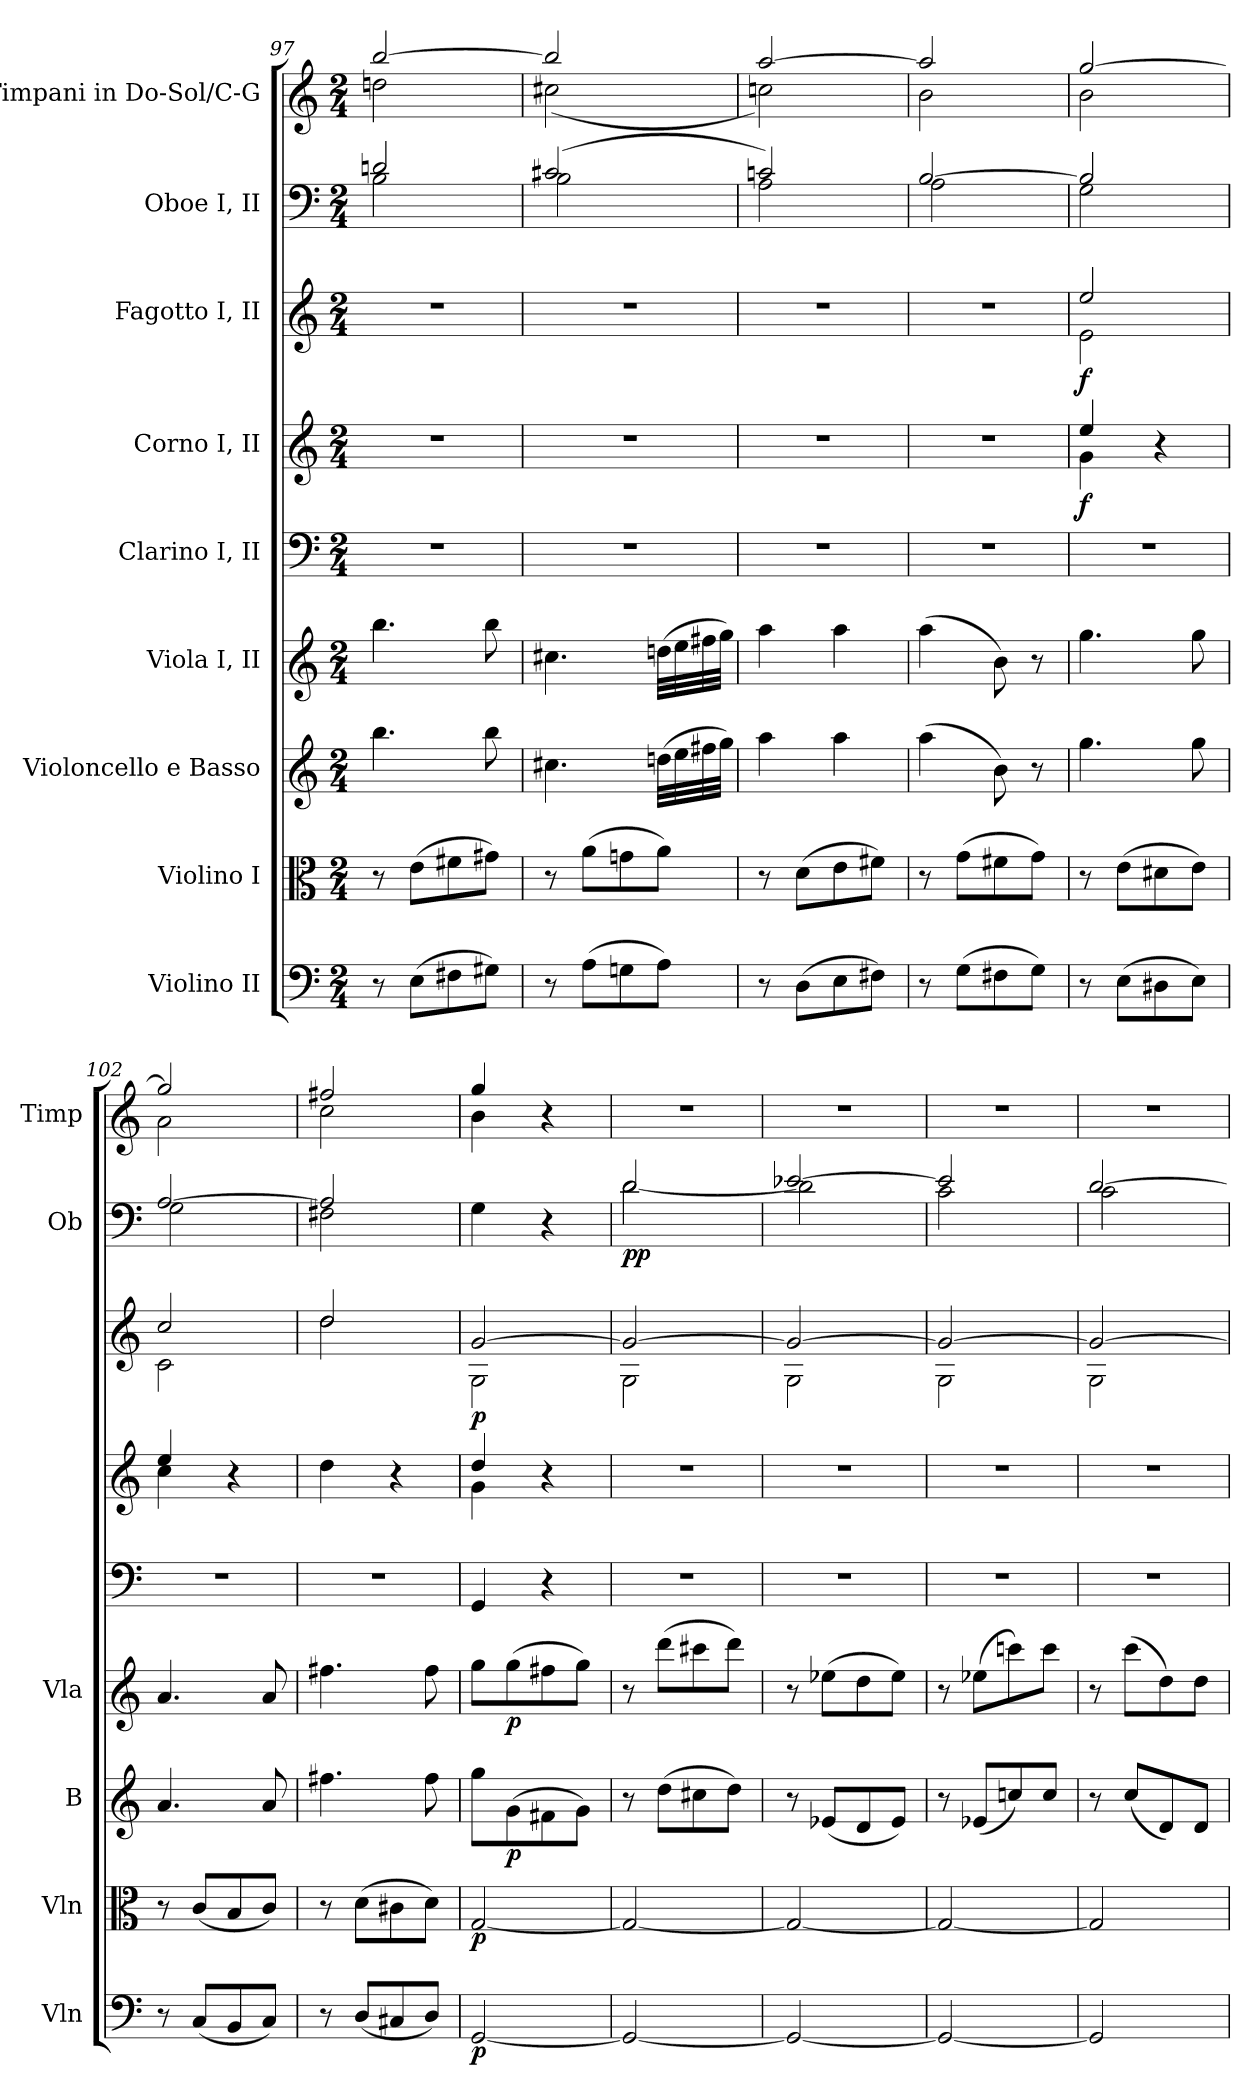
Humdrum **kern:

**kern	**dynam	**kern	**dynam	**kern	**dynam	**kern	**dynam	**kern	**kern	**dynam	**kern	**dynam	**kern	**dynam	**kern
*part9	*part9	*part8	*part8	*part7	*part7	*part6	*part6	*part5	*part4	*part4	*part3	*part3	*part2	*part2	*part1
*staff9	*staff9	*staff8	*staff8	*staff7	*staff7	*staff6	*staff6	*staff5	*staff4	*staff4	*staff3	*staff3	*staff2	*staff2	*staff1
*I"Violino II	*	*I"Violino I	*	*I"Violoncello e Basso	*	*I"Viola I, II	*	*I"Clarino I, II	*I"Corno I, II	*	*I"Fagotto I, II	*	*I"Oboe I, II	*	*I"Timpani in Do-Sol/C-G
*I'Vln	*	*I'Vln	*	*I'B	*	*I'Vla	*	*	*	*	*	*	*I'Ob	*	*I'Timp
*clefF4	*	*clefC3	*	*clefG2	*	*clefG2	*	*clefF4	*clefG2	*	*clefG2	*	*clefF4	*	*clefG2
*	*	*	*	*	*	*	*	*	*ITrd1c2	*	*ITrd7c12	*	*	*	*
*k[]	*	*k[]	*	*k[]	*	*k[]	*	*k[]	*k[b-e-]	*	*k[]	*	*k[]	*	*k[]
*M2/4	*	*M2/4	*	*M2/4	*	*M2/4	*	*M2/4	*M2/4	*	*M2/4	*	*M2/4	*	*M2/4
=97	=97	=97	=97	=97	=97	=97	=97	=97	=97	=97	=97	=97	=97	=97	=97
*	*	*	*	*	*	*	*	*	*	*	*	*	*^	*	*^
8r	.	8r	.	4.bb	.	4.bb	.	2r	2r	.	2r	.	2dn	2B	.	[2bb	2ddn
(8EL	.	(8eL	.	.	.	.	.	.	.	.	.	.	.	.	.	.	.
8F#X	.	8f#X	.	.	.	.	.	.	.	.	.	.	.	.	.	.	.
8G#XJ)	.	8g#XJ)	.	8bb	.	8bb	.	.	.	.	.	.	.	.	.	.	.
=98	=98	=98	=98	=98	=98	=98	=98	=98	=98	=98	=98	=98	=98	=98	=98	=98	=98
8r	.	8r	.	4.cc#X	.	4.cc#X	.	2r	2r	.	2r	.	(2c#X	2B	.	2bb]	(2cc#X
(8AL	.	(8aL	.	.	.	.	.	.	.	.	.	.	.	.	.	.	.
8Gn	.	8gn	.	.	.	.	.	.	.	.	.	.	.	.	.	.	.
8AJ)	.	8aJ)	.	(32ddnLLL	.	(32ddnLLL	.	.	.	.	.	.	.	.	.	.	.
.	.	.	.	32ee	.	32ee	.	.	.	.	.	.	.	.	.	.	.
.	.	.	.	32ff#X	.	32ff#X	.	.	.	.	.	.	.	.	.	.	.
.	.	.	.	32ggJJJ)	.	32ggJJJ)	.	.	.	.	.	.	.	.	.	.	.
=99	=99	=99	=99	=99	=99	=99	=99	=99	=99	=99	=99	=99	=99	=99	=99	=99	=99
8r	.	8r	.	4aa	.	4aa	.	2r	2r	.	2r	.	2cn)	2A	.	[2aa	2ccn)
(8DL	.	(8dL	.	.	.	.	.	.	.	.	.	.	.	.	.	.	.
8E	.	8e	.	4aa	.	4aa	.	.	.	.	.	.	.	.	.	.	.
8F#XJ)	.	8f#XJ)	.	.	.	.	.	.	.	.	.	.	.	.	.	.	.
=100	=100	=100	=100	=100	=100	=100	=100	=100	=100	=100	=100	=100	=100	=100	=100	=100	=100
8r	.	8r	.	(4aa	.	(4aa	.	2r	2r	.	2r	.	[2B	2A	.	2aa]	2b
(8GL	.	(8gL	.	.	.	.	.	.	.	.	.	.	.	.	.	.	.
8F#X	.	8f#X	.	8b)	.	8b)	.	.	.	.	.	.	.	.	.	.	.
8GJ)	.	8gJ)	.	8r	.	8r	.	.	.	.	.	.	.	.	.	.	.
=101	=101	=101	=101	=101	=101	=101	=101	=101	=101	=101	=101	=101	=101	=101	=101	=101	=101
*	*	*	*	*	*	*	*	*	*^	*	*^	*	*	*	*	*	*
8r	.	8r	.	4.gg	.	4.gg	.	2r	4dd	4f	f	2e	2E	f	2B]	2G	.	[2gg	2b
(8EL	.	(8eL	.	.	.	.	.	.	.	.	.	.	.	.	.	.	.	.	.
8D#X	.	8d#X	.	.	.	.	.	.	4r	4ryy	.	.	.	.	.	.	.	.	.
8EJ)	.	8eJ)	.	8gg	.	8gg	.	.	.	.	.	.	.	.	.	.	.	.	.
!!LO:LB:g=z	!!
=102	=102	=102	=102	=102	=102	=102	=102	=102	=102	=102	=102	=102	=102	=102	=102	=102	=102	=102	=102
8r	.	8r	.	4.a	.	4.a	.	2r	4dd	4b-	.	2c	2C	.	[2A	2G	.	2gg]	2a
(8CL	.	(8cL	.	.	.	.	.	.	.	.	.	.	.	.	.	.	.	.	.
8BB	.	8B	.	.	.	.	.	.	4r	4ryy	.	.	.	.	.	.	.	.	.
8CJ)	.	8cJ)	.	8a	.	8a	.	.	.	.	.	.	.	.	.	.	.	.	.
*	*	*	*	*	*	*	*	*	*v	*v	*	*	*	*	*	*	*	*	*
=103	=103	=103	=103	=103	=103	=103	=103	=103	=103	=103	=103	=103	=103	=103	=103	=103	=103	=103
8r	.	8r	.	4.ff#X	.	4.ff#X	.	2r	4cc	.	2d	2d	.	2A]	2F#X	.	2ff#X	2cc
(8DL	.	(8dL	.	.	.	.	.	.	.	.	.	.	.	.	.	.	.	.
8C#X	.	8c#X	.	.	.	.	.	.	4r	.	.	.	.	.	.	.	.	.
8DJ)	.	8dJ)	.	8ff#	.	8ff#	.	.	.	.	.	.	.	.	.	.	.	.
*	*	*	*	*	*	*	*	*	*	*	*	*	*	*v	*v	*	*	*
=104	=104	=104	=104	=104	=104	=104	=104	=104	=104	=104	=104	=104	=104	=104	=104	=104	=104
*	*	*	*	*	*	*	*	*	*^	*	*	*	*	*	*	*	*
[2GG	p	[2G	p	8ggL	.	8ggL	.	4GG	4cc	4f	.	[2G	2GG	p	4G	.	4gg	4b
.	.	.	.	(8g	p	(8gg	p	.	.	.	.	.	.	.	.	.	.	.
.	.	.	.	8f#X	.	8ff#X	.	4r	4r	4ryy	.	.	.	.	4r	.	4r	4ryy
.	.	.	.	8gJ)	.	8ggJ)	.	.	.	.	.	.	.	.	.	.	.	.
*	*	*	*	*	*	*	*	*	*v	*v	*	*	*	*	*	*	*v	*v
=105	=105	=105	=105	=105	=105	=105	=105	=105	=105	=105	=105	=105	=105	=105	=105	=105
*	*	*	*	*	*	*	*	*	*	*	*	*	*	*^	*	*
2GG_	.	2G_	.	8r	.	8r	.	2r	2r	.	2G_	2GG	.	2d	[2d	p p	2r
.	.	.	.	(8ddL	.	(8dddL	.	.	.	.	.	.	.	.	.	.	.
.	.	.	.	8cc#X	.	8ccc#X	.	.	.	.	.	.	.	.	.	.	.
.	.	.	.	8ddJ)	.	8dddJ)	.	.	.	.	.	.	.	.	.	.	.
=106	=106	=106	=106	=106	=106	=106	=106	=106	=106	=106	=106	=106	=106	=106	=106	=106	=106
2GG_	.	2G_	.	8r	.	8r	.	2r	2r	.	2G_	2GG	.	[2e-X	2d]	.	2r
.	.	.	.	(8e-XL	.	(8ee-XL	.	.	.	.	.	.	.	.	.	.	.
.	.	.	.	8d	.	8dd	.	.	.	.	.	.	.	.	.	.	.
.	.	.	.	8e-J)	.	8ee-J)	.	.	.	.	.	.	.	.	.	.	.
=107	=107	=107	=107	=107	=107	=107	=107	=107	=107	=107	=107	=107	=107	=107	=107	=107	=107
2GG_	.	2G_	.	8r	.	8r	.	2r	2r	.	2G_	2GG	.	2e-]	2c	.	2r
.	.	.	.	(8e-XL	.	(8ee-XL	.	.	.	.	.	.	.	.	.	.	.
.	.	.	.	8ccn)	.	8cccn)	.	.	.	.	.	.	.	.	.	.	.
.	.	.	.	8ccJ	.	8cccJ	.	.	.	.	.	.	.	.	.	.	.
=108	=108	=108	=108	=108	=108	=108	=108	=108	=108	=108	=108	=108	=108	=108	=108	=108	=108
2GG]	.	2G]	.	8r	.	8r	.	2r	2r	.	2G_	2GG	.	[2d	2c	.	2r
.	.	.	.	(8ccL	.	(8cccL	.	.	.	.	.	.	.	.	.	.	.
.	.	.	.	8d)	.	8dd)	.	.	.	.	.	.	.	.	.	.	.
.	.	.	.	8dJ	.	8ddJ	.	.	.	.	.	.	.	.	.	.	.
*	*	*	*	*	*	*	*	*	*	*	*v	*v	*	*	*	*	*
*	*	*	*	*	*	*	*	*	*	*	*	*	*v	*v	*	*
=	=	=	=	=	=	=	=	=	=	=	=	=	=	=	=
*-	*-	*-	*-	*-	*-	*-	*-	*-	*-	*-	*-	*-	*-	*-	*-
